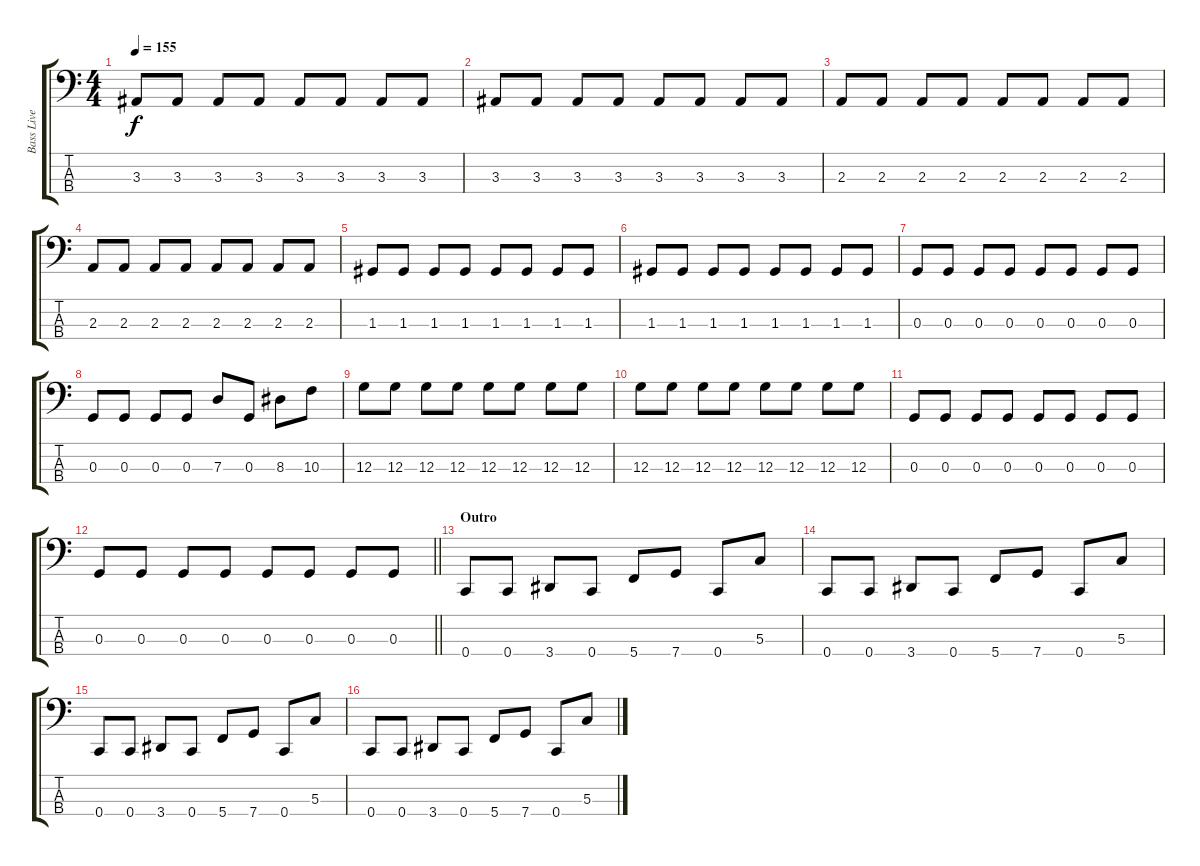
\track ("Bass Live (-1 step version)" "Bass Live ") {mute instrument acousticguitarsteel}
\staff {score tabs}
\tuning (F2 C2 G1 C1) {hide}
\ts (4 4)
\tempo 155
\clef f4
\ks c
3.3.8{dy f} 3.3.8 3.3.8 3.3.8 3.3.8 3.3.8 3.3.8 3.3.8 |
3.3.8 3.3.8 3.3.8 3.3.8 3.3.8 3.3.8 3.3.8 3.3.8 |
2.3.8 2.3.8 2.3.8 2.3.8 2.3.8 2.3.8 2.3.8 2.3.8 |
2.3.8 2.3.8 2.3.8 2.3.8 2.3.8 2.3.8 2.3.8 2.3.8 |
1.3.8 1.3.8 1.3.8 1.3.8 1.3.8 1.3.8 1.3.8 1.3.8 |
1.3.8 1.3.8 1.3.8 1.3.8 1.3.8 1.3.8 1.3.8 1.3.8 |
0.3.8 0.3.8 0.3.8 0.3.8 0.3.8 0.3.8 0.3.8 0.3.8 |
0.3.8 0.3.8 0.3.8 0.3.8 7.3.8 0.3.8 8.3.8 10.3.8 |
12.3.8 12.3.8 12.3.8 12.3.8 12.3.8 12.3.8 12.3.8 12.3.8 |
12.3.8 12.3.8 12.3.8 12.3.8 12.3.8 12.3.8 12.3.8 12.3.8 |
0.3.8 0.3.8 0.3.8 0.3.8 0.3.8 0.3.8 0.3.8 0.3.8 |
\barLineRight lightlight
0.3.8 0.3.8 0.3.8 0.3.8 0.3.8 0.3.8 0.3.8 0.3.8 |
\section ("" "Outro")
0.4.8 0.4.8 3.4.8 0.4.8 5.4.8 7.4.8 0.4.8 5.3.8 |
0.4.8 0.4.8 3.4.8 0.4.8 5.4.8 7.4.8 0.4.8 5.3.8 |
0.4.8 0.4.8 3.4.8 0.4.8 5.4.8 7.4.8 0.4.8 5.3.8 |
0.4.8 0.4.8 3.4.8 0.4.8 5.4.8 7.4.8 0.4.8 5.3.8
